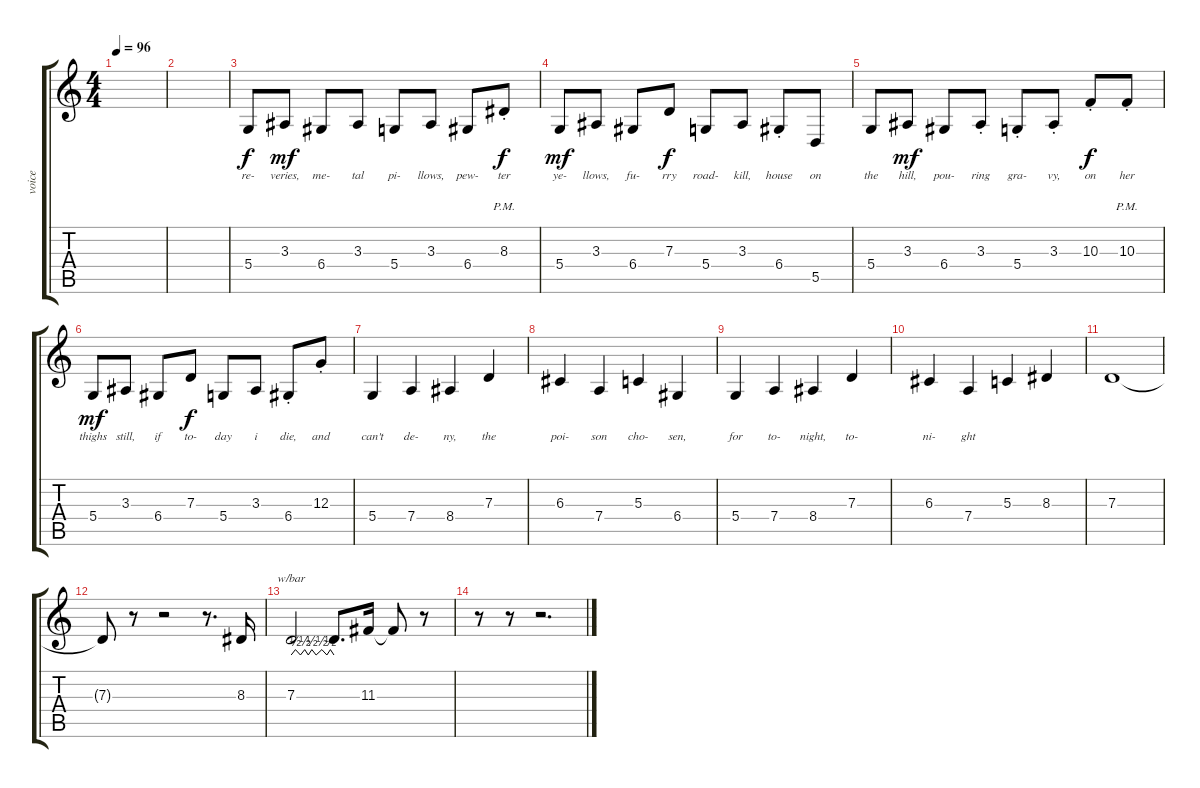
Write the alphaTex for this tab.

\track ("voice" "voice") {instrument reedorgan}
\staff {score tabs}
\tuning (E4 B3 G3 D3 A2 E2) {hide}
\ts (4 4)
\tempo 96
\clef g2
\ks c
|
|
5.4.8{lyrics (0 "re-") lyrics (1 "") lyrics (2 "") lyrics (3 "") lyrics (4 "")} 3.3.8{lyrics (0 "veries,") lyrics (1 "") lyrics (2 "") lyrics (3 "") lyrics (4 "") dy mf} 6.4.8{lyrics (0 "me-") lyrics (1 "") lyrics (2 "") lyrics (3 "") lyrics (4 "")} 3.3.8{lyrics (0 "tal") lyrics (1 "") lyrics (2 "") lyrics (3 "") lyrics (4 "")} 5.4.8{lyrics (0 "pi-") lyrics (1 "") lyrics (2 "") lyrics (3 "") lyrics (4 "")} 3.3.8{lyrics (0 "llows,") lyrics (1 "") lyrics (2 "") lyrics (3 "") lyrics (4 "")} 6.4.8{lyrics (0 "pew-") lyrics (1 "") lyrics (2 "") lyrics (3 "") lyrics (4 "")} 8.3{pm st}.8{lyrics (0 "ter") lyrics (1 "") lyrics (2 "") lyrics (3 "") lyrics (4 "") dy f} |
5.4.8{lyrics (0 "ye-") lyrics (1 "") lyrics (2 "") lyrics (3 "") lyrics (4 "") dy mf} 3.3.8{lyrics (0 "llows,") lyrics (1 "") lyrics (2 "") lyrics (3 "") lyrics (4 "")} 6.4.8{lyrics (0 "fu-") lyrics (1 "") lyrics (2 "") lyrics (3 "") lyrics (4 "")} 7.3.8{lyrics (0 "rry") lyrics (1 "") lyrics (2 "") lyrics (3 "") lyrics (4 "") dy f} 5.4.8{lyrics (0 "road-") lyrics (1 "") lyrics (2 "") lyrics (3 "") lyrics (4 "")} 3.3.8{lyrics (0 "kill,") lyrics (1 "") lyrics (2 "") lyrics (3 "") lyrics (4 "")} 6.4{st}.8{lyrics (0 "house") lyrics (1 "") lyrics (2 "") lyrics (3 "") lyrics (4 "")} 5.5.8{lyrics (0 "on") lyrics (1 "") lyrics (2 "") lyrics (3 "") lyrics (4 "")} |
5.4.8{lyrics (0 "the") lyrics (1 "") lyrics (2 "") lyrics (3 "") lyrics (4 "")} 3.3.8{lyrics (0 "hill,") lyrics (1 "") lyrics (2 "") lyrics (3 "") lyrics (4 "") dy mf} 6.4.8{lyrics (0 "pou-") lyrics (1 "") lyrics (2 "") lyrics (3 "") lyrics (4 "")} 3.3{st}.8{lyrics (0 "ring") lyrics (1 "") lyrics (2 "") lyrics (3 "") lyrics (4 "")} 5.4{st}.8{lyrics (0 "gra-") lyrics (1 "") lyrics (2 "") lyrics (3 "") lyrics (4 "")} 3.3{st}.8{lyrics (0 "vy,") lyrics (1 "") lyrics (2 "") lyrics (3 "") lyrics (4 "")} 10.3{st}.8{lyrics (0 "on") lyrics (1 "") lyrics (2 "") lyrics (3 "") lyrics (4 "") dy f} 10.3{pm st}.8{lyrics (0 "her") lyrics (1 "") lyrics (2 "") lyrics (3 "") lyrics (4 "")} |
5.4.8{lyrics (0 "thighs") lyrics (1 "") lyrics (2 "") lyrics (3 "") lyrics (4 "") dy mf} 3.3.8{lyrics (0 "still,") lyrics (1 "") lyrics (2 "") lyrics (3 "") lyrics (4 "")} 6.4.8{lyrics (0 "if") lyrics (1 "") lyrics (2 "") lyrics (3 "") lyrics (4 "")} 7.3.8{lyrics (0 "to-") lyrics (1 "") lyrics (2 "") lyrics (3 "") lyrics (4 "") dy f} 5.4.8{lyrics (0 "day") lyrics (1 "") lyrics (2 "") lyrics (3 "") lyrics (4 "")} 3.3.8{lyrics (0 "i") lyrics (1 "") lyrics (2 "") lyrics (3 "") lyrics (4 "")} 6.4{st}.8{lyrics (0 "die,") lyrics (1 "") lyrics (2 "") lyrics (3 "") lyrics (4 "")} 12.3{st}.8{lyrics (0 "and") lyrics (1 "") lyrics (2 "") lyrics (3 "") lyrics (4 "")} |
5.4.4{lyrics (0 "can't") lyrics (1 "") lyrics (2 "") lyrics (3 "") lyrics (4 "")} 7.4.4{lyrics (0 "de-") lyrics (1 "") lyrics (2 "") lyrics (3 "") lyrics (4 "")} 8.4.4{lyrics (0 "ny,") lyrics (1 "") lyrics (2 "") lyrics (3 "") lyrics (4 "")} 7.3.4{lyrics (0 "the") lyrics (1 "") lyrics (2 "") lyrics (3 "") lyrics (4 "")} |
6.3.4{lyrics (0 "poi-") lyrics (1 "") lyrics (2 "") lyrics (3 "") lyrics (4 "")} 7.4.4{lyrics (0 "son") lyrics (1 "") lyrics (2 "") lyrics (3 "") lyrics (4 "")} 5.3.4{lyrics (0 "cho-") lyrics (1 "") lyrics (2 "") lyrics (3 "") lyrics (4 "")} 6.4.4{lyrics (0 "sen,") lyrics (1 "") lyrics (2 "") lyrics (3 "") lyrics (4 "")} |
5.4.4{lyrics (0 "for") lyrics (1 "") lyrics (2 "") lyrics (3 "") lyrics (4 "")} 7.4.4{lyrics (0 "to-") lyrics (1 "") lyrics (2 "") lyrics (3 "") lyrics (4 "")} 8.4.4{lyrics (0 "night,") lyrics (1 "") lyrics (2 "") lyrics (3 "") lyrics (4 "")} 7.3.4{lyrics (0 "to-") lyrics (1 "") lyrics (2 "") lyrics (3 "") lyrics (4 "")} |
6.3.4{lyrics (0 "ni-") lyrics (1 "") lyrics (2 "") lyrics (3 "") lyrics (4 "")} 7.4.4{lyrics (0 "ght") lyrics (1 "") lyrics (2 "") lyrics (3 "") lyrics (4 "")} 5.3.4 8.3.4 |
7.3.1 |
7.3{t}.8 r.8 r.2 r.8{d} 8.3.16 |
7.3.2{tbe (custom default 0 0 6 2 13 0 19 2 24 0 29 2 35 0 43 2 50 0 55 2 60 0)} 7.3{t}.8{d} 11.3.16 11.3{t}.8 r.8 |
r.8 r.8 r.2{d}
